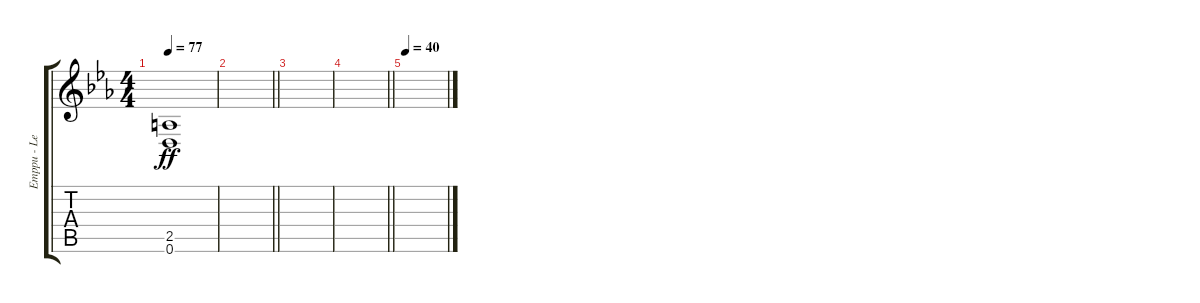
\track ("Emppu - Lead and Rythm guitar" "Emppu - Le") {instrument distortionguitar}
\staff {score tabs}
\tuning (D4 A3 F3 C3 G2 D2) {hide}
\ts (4 4)
\tempo 77
\clef g2
\ks cminor
(2.5 0.6).1{dy ff} |
\barLineRight lightlight
|
|
\barLineRight lightlight
|
\tempo 40
